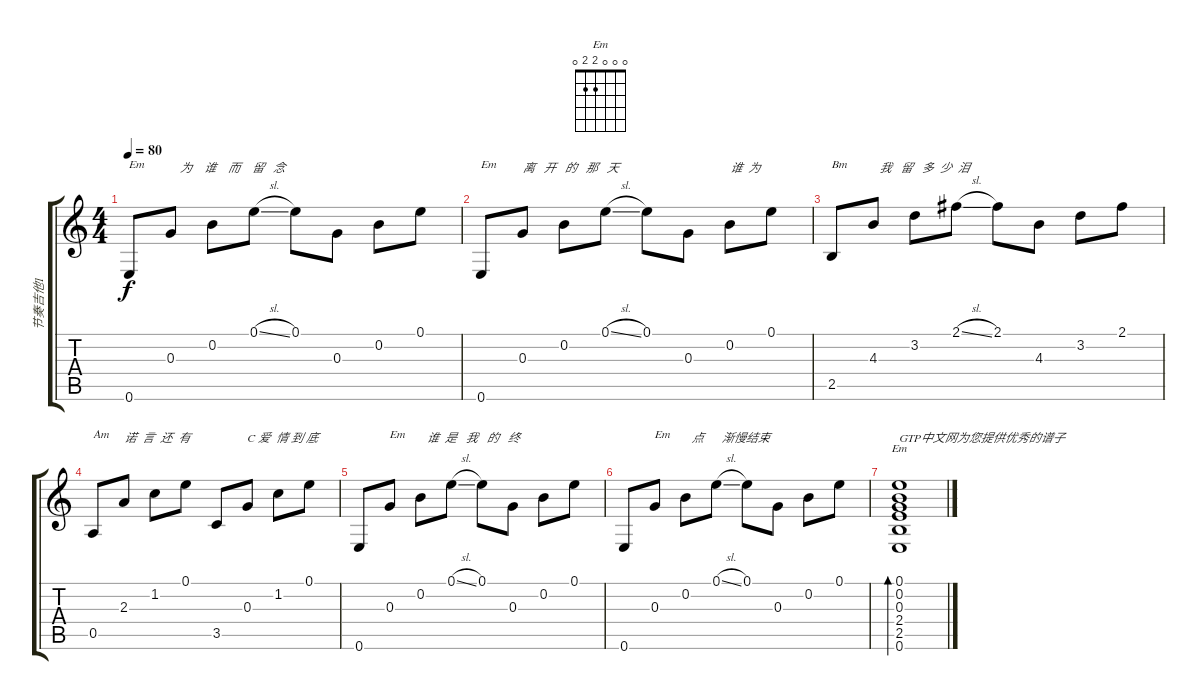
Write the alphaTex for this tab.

\track ("节奏吉他1" "节奏吉他1") {instrument acousticguitarsteel}
\staff {score tabs}
\tuning (E4 B3 G3 D3 A2 E2) {hide}
\chord ("Em" 0 0 0 2 2 0)
\ts (4 4)
\tempo 80
\clef g2
\ks c
0.6.8{txt "Em" dy f} 0.3.8{txt "   为    谁    而    留   念"} 0.2.8 0.1{sl}.8 0.1.8 0.3.8 0.2.8 0.1.8 |
0.6.8{txt "Em"} 0.3.8{txt "离   开   的   那   天 "} 0.2.8 0.1{sl}.8 0.1.8 0.3.8 0.2.8{txt "谁  为 "} 0.1.8 |
2.5.8{txt "Bm"} 4.3.8{txt "  我   留   多  少  泪"} 3.2.8 2.1{sl}.8 2.1.8 4.3.8 3.2.8 2.1.8 |
0.5.8{txt "Am "} 2.3.8{txt "诺  言  还  有"} 1.2.8 0.1.8 3.5.8 0.3.8{txt "C 爱  情 到 底"} 1.2.8 0.1.8 |
0.6.8 0.3.8{txt "Em"} 0.2.8{txt "  谁  是   我   的   终 "} 0.1{sl}.8 0.1.8 0.3.8 0.2.8 0.1.8 |
0.6.8 0.3.8{txt "Em"} 0.2.8{txt "  点      渐慢结束"} 0.1{sl}.8 0.1.8 0.3.8 0.2.8 0.1.8 |
(0.1 0.2 0.3 2.4 2.5 0.6).1{bd 60 ch "Em" txt "GTP中文网为您提供优秀的谱子"}
